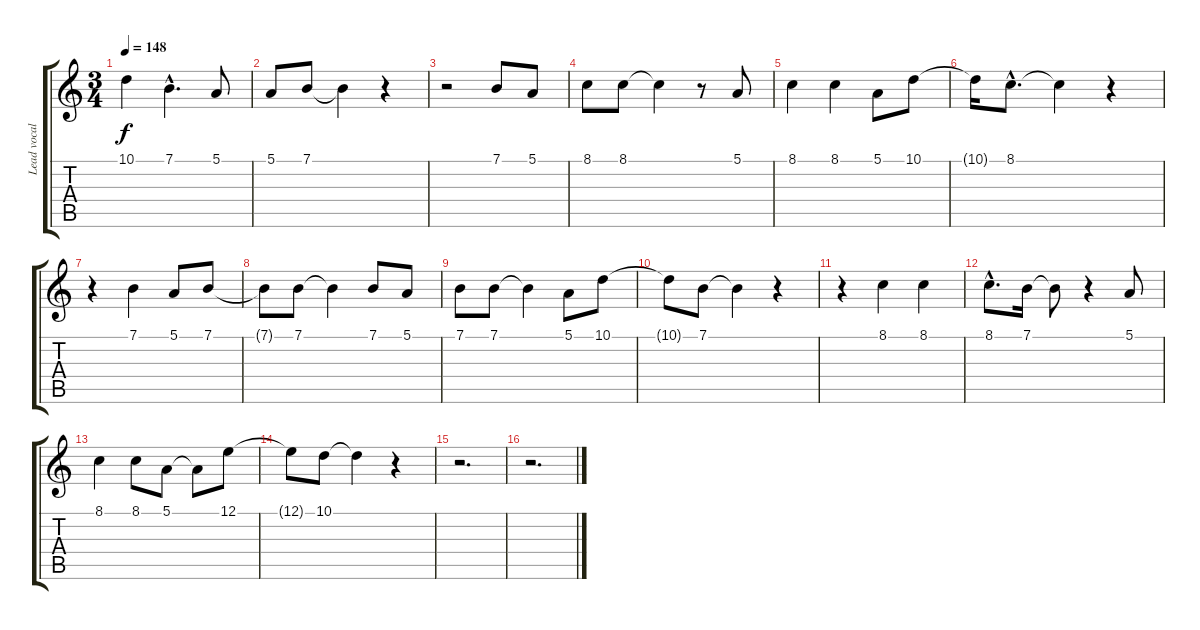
\track ("Lead vocals" "Lead vocal") {instrument tenorsax}
\staff {score tabs}
\tuning (E4 B3 G3 D3 A2 E2) {hide}
\ts (3 4)
\tempo 148
\clef g2
\ks c
10.1.4{dy f} 7.1{hac}.4{d} 5.1.8 |
5.1.8 7.1.8 7.1{t}.4 r.4 |
r.2 7.1.8 5.1.8 |
8.1.8 8.1.8 8.1{t}.4 r.8 5.1.8 |
8.1.4 8.1.4 5.1.8 10.1.8 |
10.1{t}.16 8.1{hac}.8{d} 8.1{t}.4 r.4 |
r.4 7.1.4 5.1.8 7.1.8 |
7.1{t}.8 7.1.8 7.1{t}.4 7.1.8 5.1.8 |
7.1.8 7.1.8 7.1{t}.4 5.1.8 10.1.8 |
10.1{t}.8 7.1.8 7.1{t}.4 r.4 |
r.4 8.1.4 8.1.4 |
8.1{hac}.8{d} 7.1.16 7.1{t}.8 r.4 5.1.8 |
8.1.4 8.1.8 5.1.8 5.1{t}.8 12.1.8 |
12.1{t}.8 10.1.8 10.1{t}.4 r.4 |
r.2{d} |
r.2{d}
